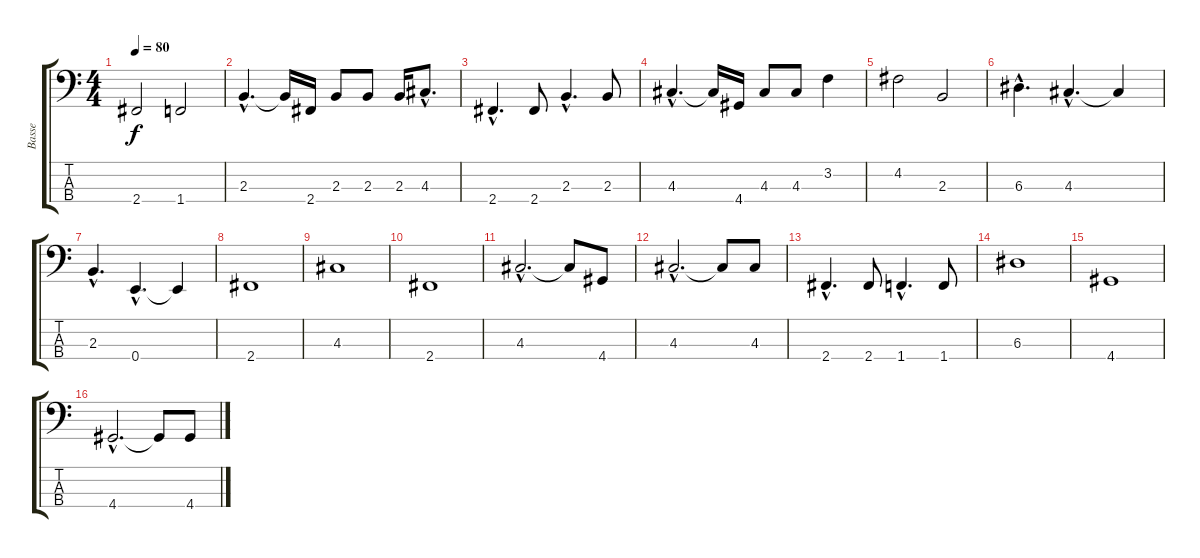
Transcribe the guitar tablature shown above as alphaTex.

\track ("Basse" "Basse") {instrument electricbassfinger}
\staff {score tabs}
\tuning (G2 D2 A1 E1) {hide}
\ts (4 4)
\tempo 80
\clef f4
\ks c
2.4.2{dy f instrument electricbassfinger} 1.4.2 |
2.3{hac}.4{d} 2.3{t}.16 2.4.16 2.3.8 2.3.8 2.3.16 4.3{hac}.8{d} |
2.4{hac}.4{d} 2.4.8 2.3{hac}.4{d} 2.3.8 |
4.3{hac}.4{d} 4.3{t}.16 4.4.16 4.3.8 4.3.8 3.2.4 |
4.2.2 2.3.2 |
6.3{hac}.4{d} 4.3{hac}.4{d} 4.3{t}.4 |
2.3{hac}.4{d} 0.4{hac}.4{d} 0.4{t}.4 |
2.4.1 |
4.3.1 |
2.4.1 |
4.3{hac}.2{d} 4.3{t}.8 4.4.8 |
4.3{hac}.2{d} 4.3{t}.8 4.3.8 |
2.4{hac}.4{d} 2.4.8 1.4{hac}.4{d} 1.4.8 |
6.3.1 |
4.4.1 |
4.4{hac}.2{d} 4.4{t}.8 4.4.8
